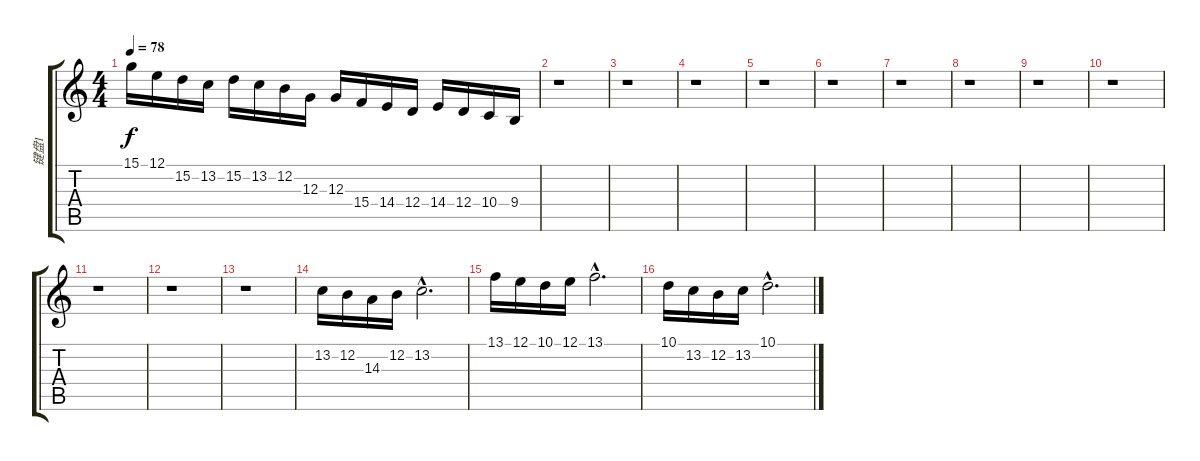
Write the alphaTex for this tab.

\track ("键盘1" "键盘1") {instrument stringensemble1}
\staff {score tabs}
\tuning (E4 B3 G3 D3 A2 E2) {hide}
\ts (4 4)
\tempo 78
\clef g2
\ks c
15.1.16{dy f} 12.1.16 15.2.16 13.2.16 15.2.16 13.2.16 12.2.16 12.3.16 12.3.16 15.4.16 14.4.16 12.4.16 14.4.16 12.4.16 10.4.16 9.4.16 |
r.1 |
r.1 |
r.1 |
r.1 |
r.1 |
r.1 |
r.1 |
r.1 |
r.1 |
r.1 |
r.1 |
r.1 |
13.2.16 12.2.16 14.3.16 12.2.16 13.2{hac}.2{d} |
13.1.16 12.1.16 10.1.16 12.1.16 13.1{hac}.2{d} |
10.1.16 13.2.16 12.2.16 13.2.16 10.1{hac}.2{d}
